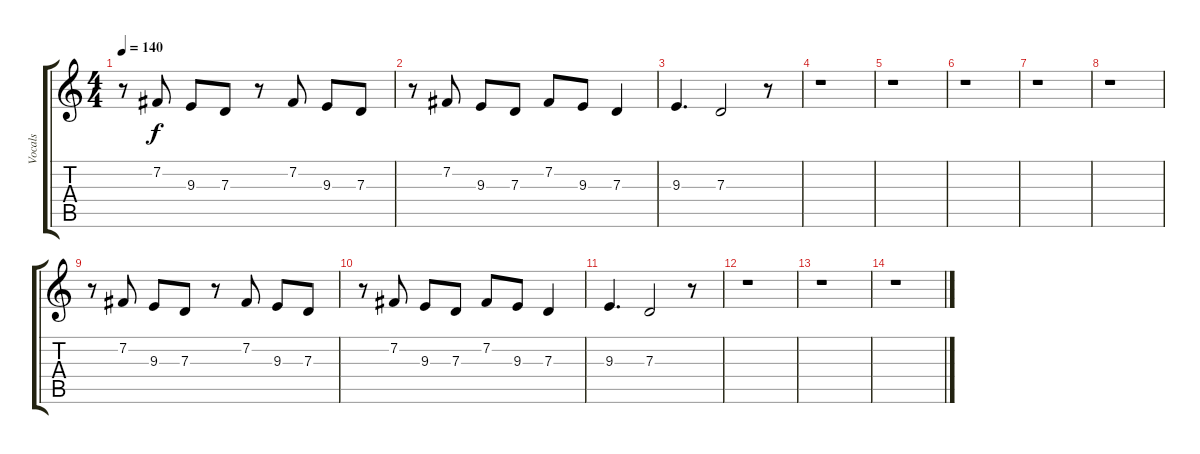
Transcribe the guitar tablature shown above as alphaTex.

\track ("Vocals" "Vocals") {instrument altosax}
\staff {score tabs}
\tuning (E4 B3 G3 D3 A2 E2) {hide}
\ts (4 4)
\tempo 140
\clef g2
\ks c
r.8{dy f} 7.2.8 9.3.8 7.3.8 r.8 7.2.8 9.3.8 7.3.8 |
r.8 7.2.8 9.3.8 7.3.8 7.2.8 9.3.8 7.3.4 |
9.3.4{d} 7.3.2 r.8 |
r.1 |
r.1 |
r.1 |
r.1 |
r.1 |
r.8 7.2.8 9.3.8 7.3.8 r.8 7.2.8 9.3.8 7.3.8 |
r.8 7.2.8 9.3.8 7.3.8 7.2.8 9.3.8 7.3.4 |
9.3.4{d} 7.3.2 r.8 |
r.1 |
r.1 |
r.1
